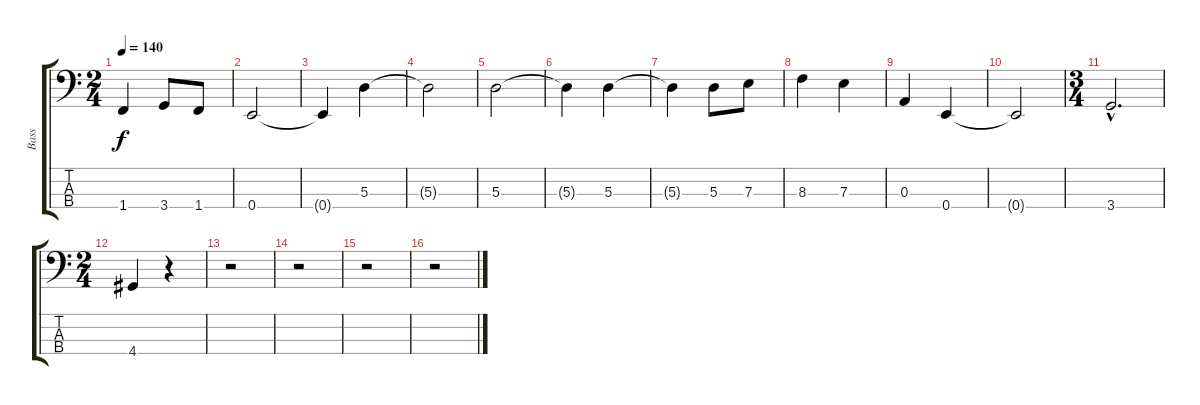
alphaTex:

\track ("Bass" "Bass") {instrument electricbassfinger}
\staff {score tabs}
\tuning (G2 D2 A1 E1) {hide}
\ts (2 4)
\tempo 140
\clef f4
\ks c
1.4{t}.4{dy f} 3.4.8 1.4.8 |
0.4.2 |
0.4{t}.4 5.3.4 |
5.3{t}.2 |
5.3.2 |
5.3{t}.4 5.3.4 |
5.3{t}.4 5.3.8 7.3.8 |
8.3.4 7.3.4 |
0.3.4 0.4.4 |
0.4{t}.2 |
\ts (3 4)
3.4{hac}.2{d} |
\ts (2 4)
4.4.4 r.4 |
r.2 |
r.2 |
r.2 |
r.2
